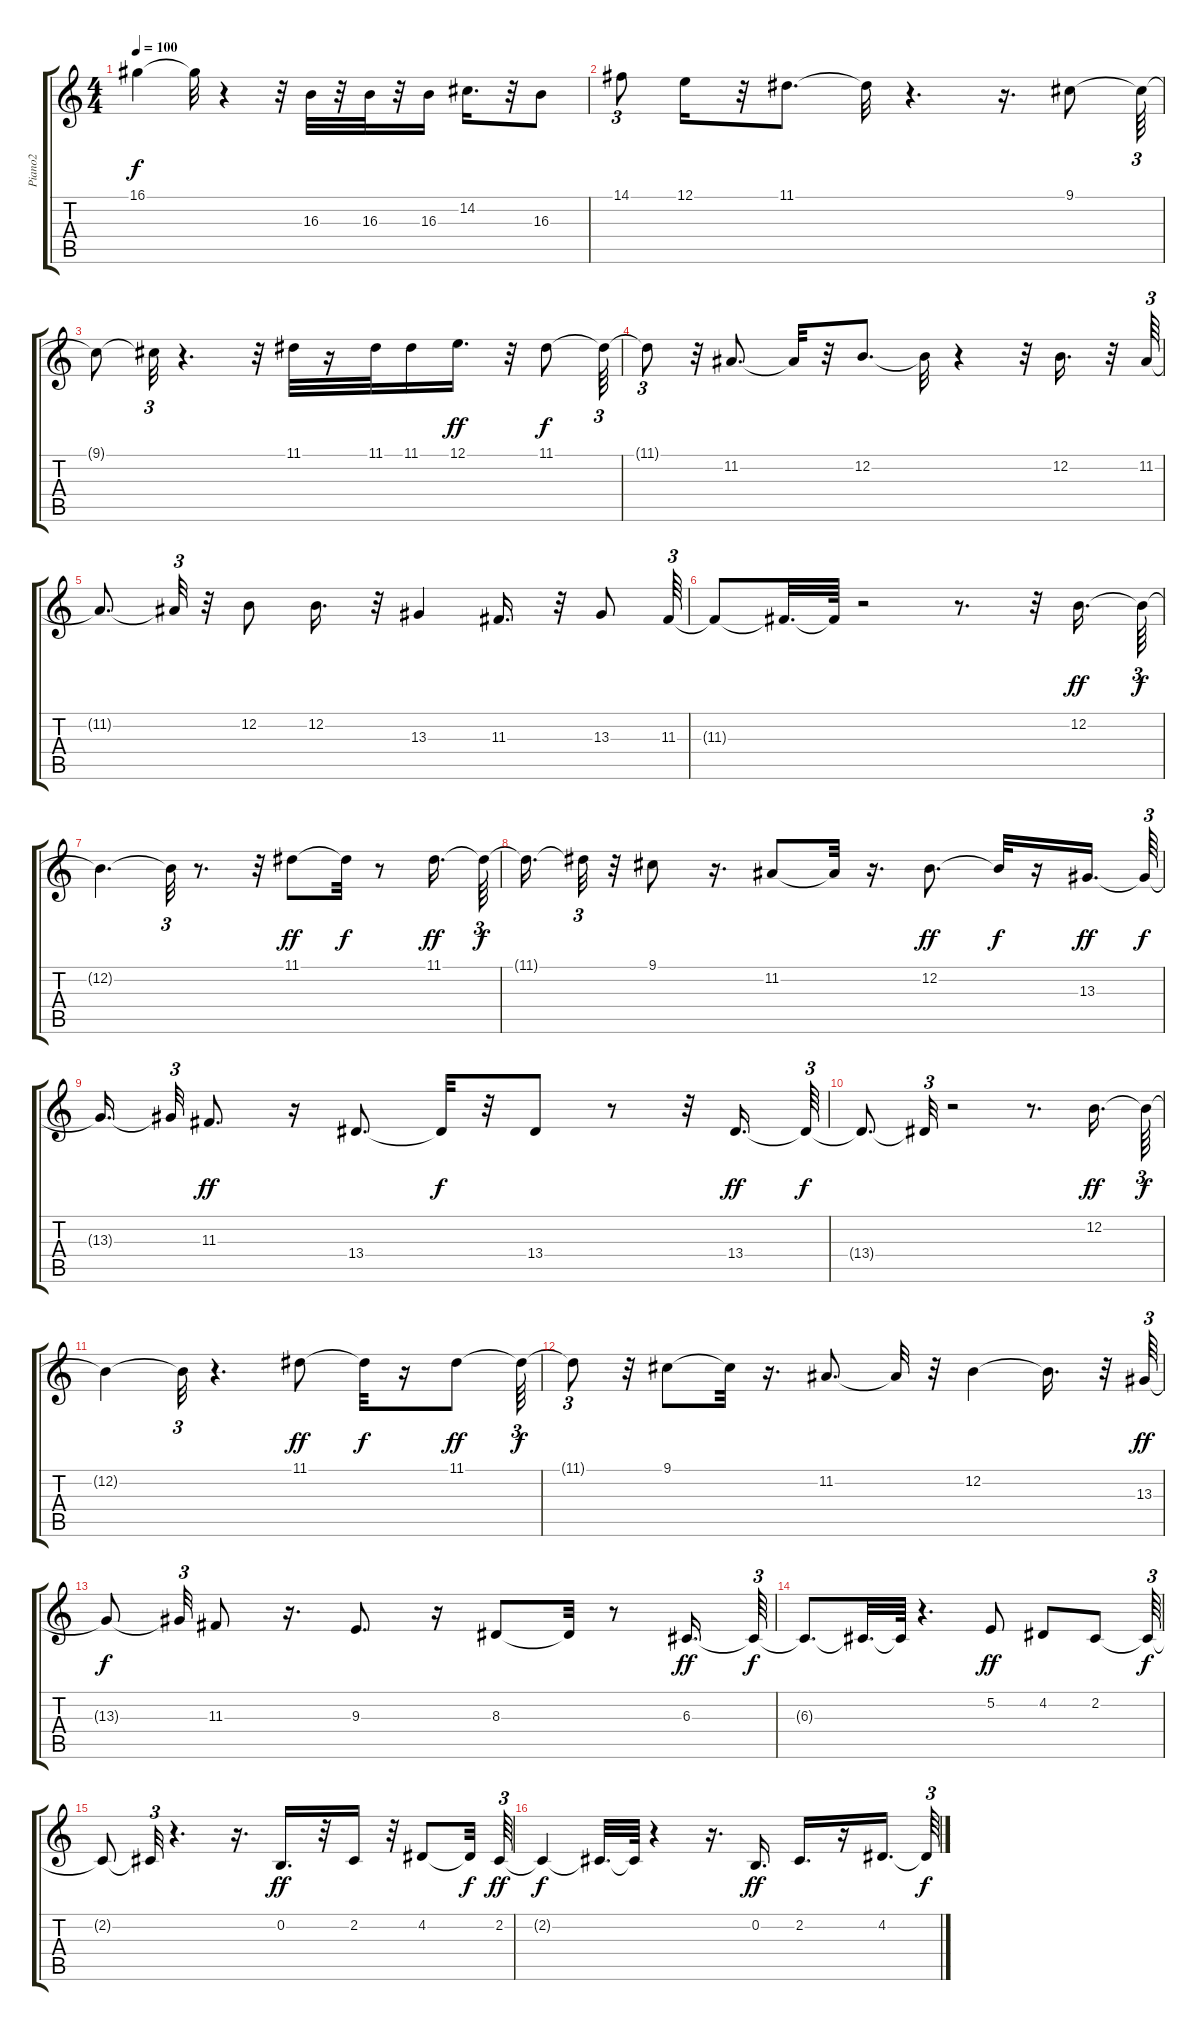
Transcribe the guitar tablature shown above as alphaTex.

\track ("Piano2" "Piano2") {instrument electricpiano1}
\staff {score tabs}
\tuning (E4 B3 G3 D3 A2 E2) {hide}
\ts (4 4)
\tempo 100
\clef g2
\ks c
16.1.4{dy f} 16.1{t}.32 r.4 r.32 16.3.32 r.32 16.3.32 r.32 16.3.16 14.2.16{d} r.32 16.3.8 |
14.1.8{tu (3 2)} 12.1.16 r.32 11.1.8{d} 11.1{t}.32 r.4{d} r.16{d} 9.1.8 9.1{t}.64{tu (3 2)} |
9.1{t}.8 9.1{t}.32{tu (3 2)} r.4{d} r.32 11.1.32 r.16 11.1.32 11.1.16 12.1.16{d dy ff} r.32 11.1.8{dy f} 11.1{t}.64{tu (3 2)} |
11.1{t}.8{tu (3 2)} r.32 11.2.8{d} 11.2{t}.32 r.32 12.2.8{d} 12.2{t}.32 r.4 r.32 12.2.16{d} r.32 11.2.64{tu (3 2)} |
11.2{t}.8{d} 11.2{t}.32{tu (3 2)} r.32 12.2.8 12.2.16{d} r.32 13.3.4 11.3.16{d} r.32 13.3.8 11.3.64{tu (3 2)} |
11.3{t}.8 11.3{t}.32{d} 11.3{t}.64 r.2 r.8{d} r.32 12.2.16{d dy ff} 12.2{t}.64{tu (3 2) dy f} |
12.2{t}.4{d} 12.2{t}.32{tu (3 2)} r.8{d} r.32 11.1.8{dy ff} 11.1{t}.32{dy f} r.8 11.1.16{d dy ff} 11.1{t}.64{tu (3 2) dy f} |
11.1{t}.16{d} 11.1{t}.32{tu (3 2)} r.32 9.1.8 r.16{d} 11.2.8 11.2{t}.32 r.16{d} 12.2.8{d dy ff} 12.2{t}.32{dy f} r.16 13.3.16{d dy ff} 13.3{t}.64{tu (3 2) dy f} |
13.3{t}.16{d beam splitsecondary} 13.3{t}.32{tu (3 2)} 11.3.8{d dy ff} r.16 13.4.8{d} 13.4{t}.32{dy f} r.32 13.4.8 r.8 r.32 13.4.16{d dy ff} 13.4{t}.64{tu (3 2) dy f} |
13.4{t}.8{d} 13.4{t}.32{tu (3 2)} r.2 r.8{d} 12.2.16{d dy ff} 12.2{t}.64{tu (3 2) dy f} |
12.2{t}.4 12.2{t}.32{tu (3 2)} r.4{d} 11.1.8{dy ff} 11.1{t}.32{dy f} r.16 11.1.8{dy ff} 11.1{t}.64{tu (3 2) dy f} |
11.1{t}.8{tu (3 2)} r.32 9.1.8 9.1{t}.32 r.16{d} 11.2.8{d} 11.2{t}.32 r.32 12.2.4 12.2{t}.16{d} r.32 13.3.64{tu (3 2) dy ff} |
13.3{t}.8{dy f} 13.3{t}.32{tu (3 2)} 11.3.8 r.16{d} 9.3.8{d} r.16 8.3.8 8.3{t}.32 r.8 6.3.16{d dy ff} 6.3{t}.64{tu (3 2) dy f} |
6.3{t}.8{d} 6.3{t}.32{d} 6.3{t}.64 r.4{d} 5.2.8{dy ff} 4.2.8 2.2.8 2.2{t}.64{tu (3 2) dy f} |
2.2{t}.8 2.2{t}.32{tu (3 2)} r.4{d} r.16{d} 0.2.16{d dy ff} r.32 2.2.16 r.32 4.2.8 4.2{t}.32{dy f} 2.2.64{tu (3 2) dy ff} |
2.2{t}.4{dy f} 2.2{t}.32{d} 2.2{t}.64 r.4 r.16{d} 0.2.16{d dy ff} 2.2.16{d} r.16 4.2.16{d} 4.2{t}.64{tu (3 2) dy f}
